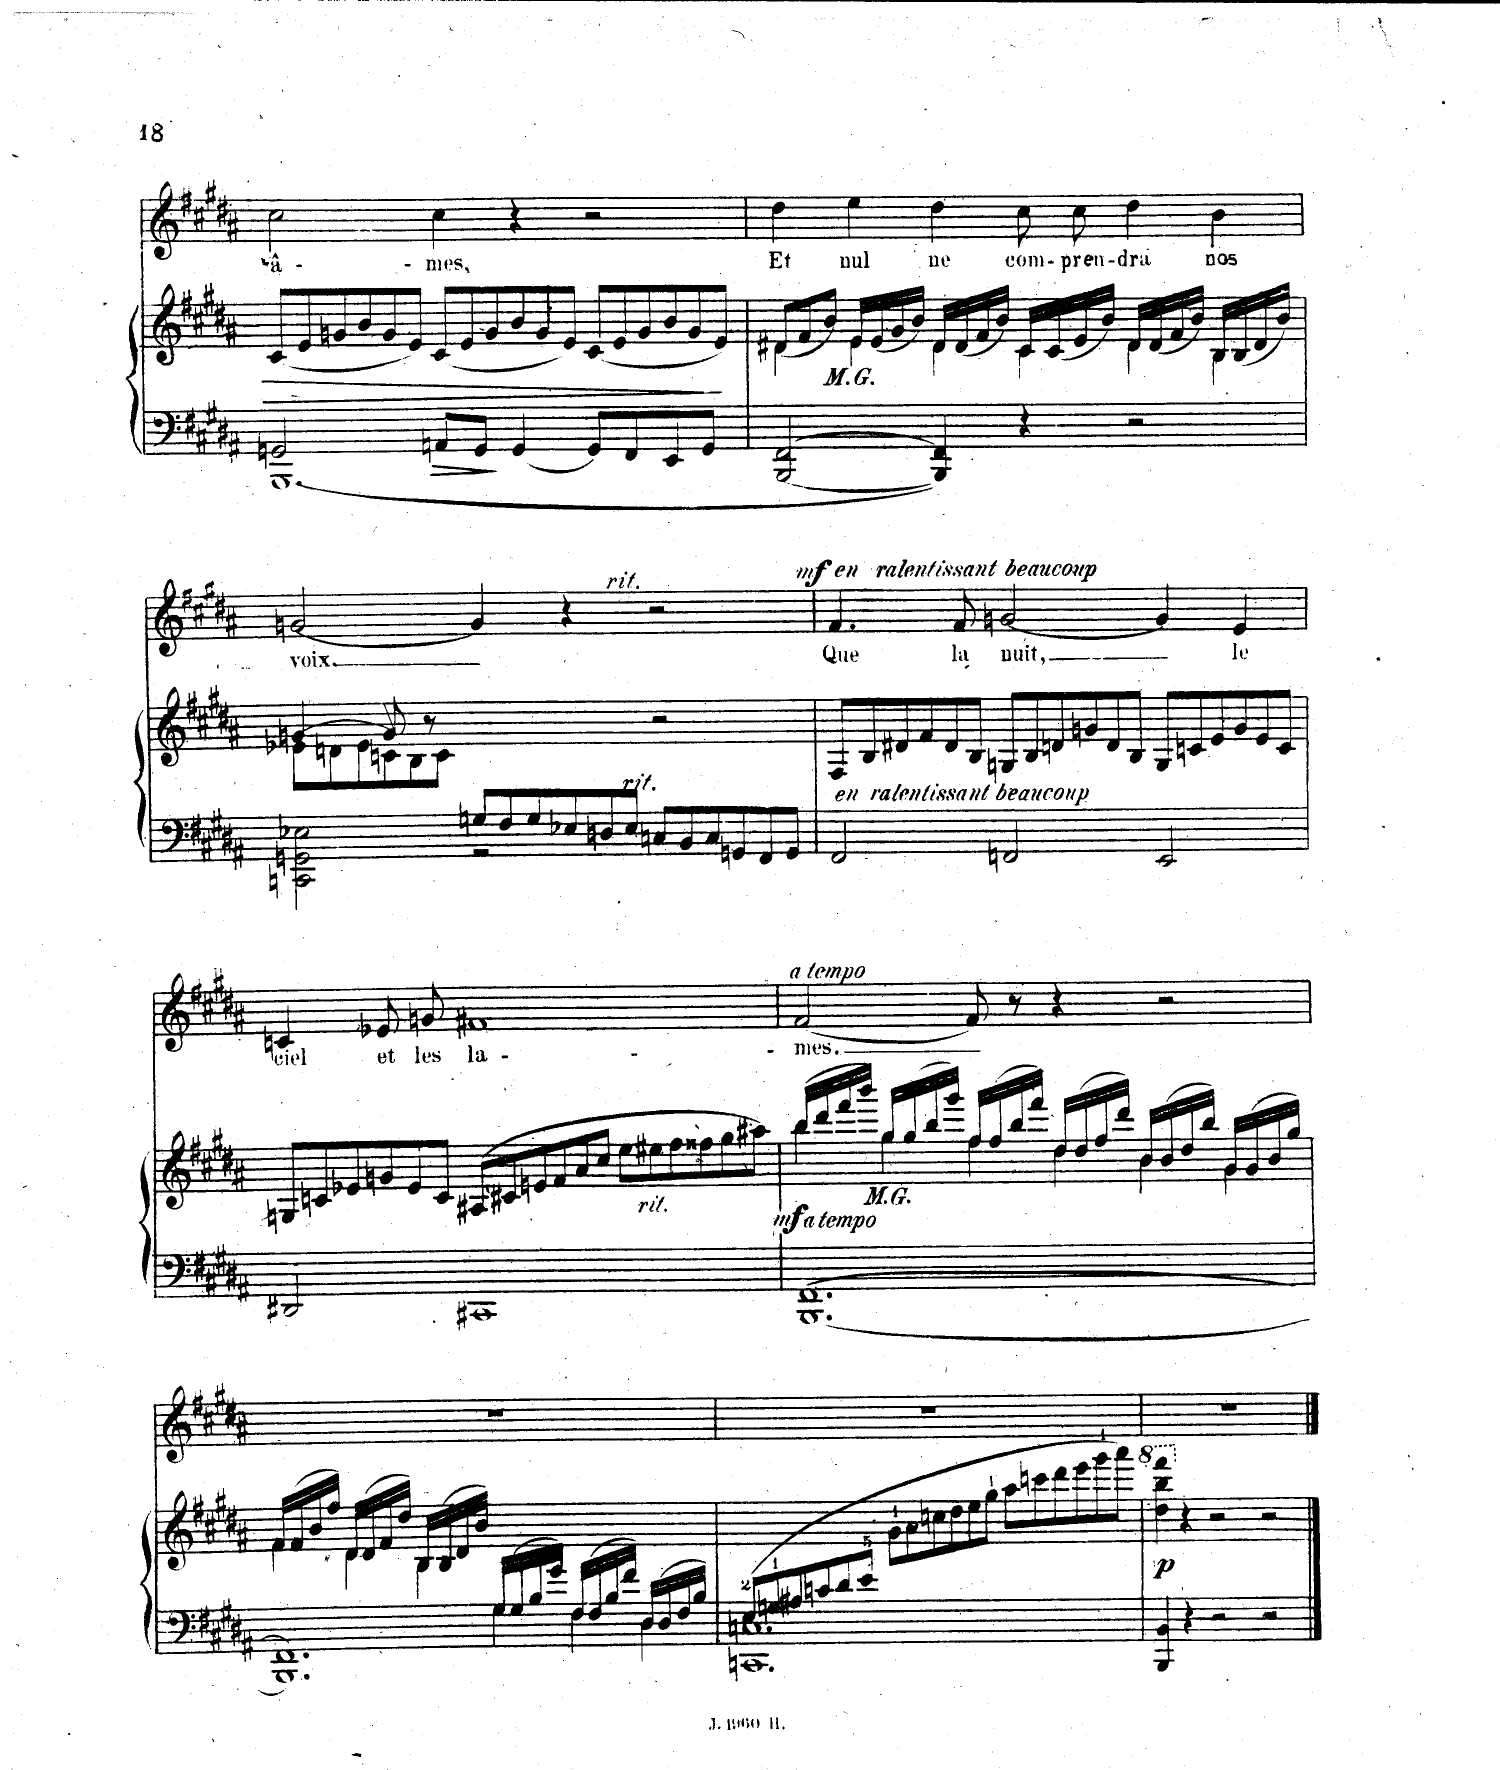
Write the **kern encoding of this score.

**kern	**kern	**dynam	**kern	**text	**dynam
*part2	*part2	*part2	*part1	*part1	*part1
*staff3	*staff2	*staff2/3	*staff1	*staff1	*staff1
*I"Piano	*	*	*I"Chant Voice	*	*
*I'Pno	*	*	*	*	*
*clefF4	*clefG2	*	*clefG2	*	*
*k[f#c#g#d#a#]	*k[f#c#g#d#a#]	*	*k[f#c#g#d#a#]	*	*
*M3/2	*M3/2	*	*M3/2	*	*
=28	=28	=28	=28	=28	=28
*^	*	*	*	*	*
!	!	!	!LO:HP:b	!	!	!
2GGn/	1.BBB	(12c#/L	>	2cc#\	â-	.
.	.	12e/	.	.	.	.
.	.	12gn/	.	.	.	.
.	.	12b/	.	.	.	.
.	.	12g/	.	.	.	.
.	.	12e/J)	.	.	.	.
8AAn/L	.	(12c#/L	.	4cc#\	-mes,	.
.	.	12e/	.	.	.	.
8GG/J	.	.	.	.	.	.
.	.	12g/	.	.	.	.
[<4GG/	.	12b/	.	4r	.	.
.	.	12g/	.	.	.	.
.	.	12e/J)	.	.	.	.
8GG/L]	.	(12c#/L	.	2r	.	.
.	.	12e/	.	.	.	.
8FF#/	.	.	.	.	.	.
.	.	12g/	.	.	.	.
8EE/	.	12b/	.	.	.	.
.	.	12g/	.	.	.	.
8GG/J	.	.	.	.	.	.
.	.	12e/J)	.	.	.	.
*v	*v	*	*	*	*	*
.	.	]	.	.	.
=29	=29	=29	=29	=29	=29
*	*Xbrackettup	*	*	*	*
*	*^	*	*	*	*
[2BBB/ [2FF#/	(<12d#X/L	4d#\	.	4dd#\	Et	.
.	12f#/	.	.	.	.	.
.	12b/J)	.	.	.	.	.
!	!LO:TX:b:t=M.G.	!	!	!	!	!
.	16e/LL	4e\	.	4ee\	nul	.
.	(<16e/	.	.	.	.	.
.	16g#/	.	.	.	.	.
.	16b/JJ)	.	.	.	.	.
4BBB/] 4FF#/]	16d#/LL	4d#\	.	4dd#\	ne	.
.	(<16d#/	.	.	.	.	.
.	16f#/	.	.	.	.	.
.	16b/JJ)	.	.	.	.	.
4r	16c#/LL	4c#\	.	8cc#\L	com-	.
.	(<16c#/	.	.	.	.	.
.	16e/	.	.	8cc#\J	-pren-	.
.	16b/JJ)	.	.	.	.	.
2r	16d#/LL	4d#\	.	4dd#\	-dra	.
.	(<16d#/	.	.	.	.	.
.	16f#/	.	.	.	.	.
.	16b/JJ)	.	.	.	.	.
.	16B/LL	4B\	.	4b\	nos	.
.	(<16B/	.	.	.	.	.
.	16d#/	.	.	.	.	.
.	16b/JJ)	.	.	.	.	.
=30	=30	=30	=30	=30	=30	=30
*^	*	*	*	*	*	*
*	*^	*	*	*	*	*	*
*	*	*	*	*brackettup	*	*	*	*
1ryy	2ryy	2CCn\ 2GGn\ 2E-X\	[4gn/	12e-X\L	.	[2gn/	voix,	.
.	.	.	.	12dn\	.	.	.	.
.	.	.	.	12e-\	.	.	.	.
.	.	.	8g/]	12cn\	.	.	.	.
.	.	.	.	12B\	.	.	.	.
.	.	.	8r	.	.	.	.	.
.	.	.	.	12c\J	.	.	.	.
.	12Gn/L	2r	2ryy	2ryy	.	4g/]	.	.
.	12F#/	.	.	.	.	.	.	.
.	12G/	.	.	.	.	.	.	.
.	12E-/	.	.	.	.	4r	.	.
.	12Dn/	.	.	.	.	.	.	.
.	12E-/J	.	.	.	.	.	.	.
!	!	!	!	!	!	!LO:TX:a:B:t=rit.	!	!
!	!	!	!LO:TX:b:B:t=rit.	!	!	!	!	!
12Cn/L	2ryy	2ryy	2ryy	2r	.	2r	.	.
12BB/	.	.	.	.	.	.	.	.
12C/	.	.	.	.	.	.	.	.
12GG/	.	.	.	.	.	.	.	.
12FF#/	.	.	.	.	.	.	.	.
12GG/J	.	.	.	.	.	.	.	.
*v	*v	*v	*	*	*	*	*	*
*	*v	*v	*	*	*	*
=31	=31	=31	=31	=31	=31
!	!	!	!LO:TX:a:B:t=en ralentissant beaucoup	!	!
!	!LO:TX:b:B:t=en ralentissant beaucoup	!	!	!	!
!	!	!	!	!	!LO:DY:a
2FF#/	12F#/L	.	4.f#/	Que	mf
.	12B/	.	.	.	.
.	12d#X/	.	.	.	.
.	12f#/	.	.	.	.
.	12d#/	.	.	.	.
.	.	.	8f#/	la	.
.	12B/J	.	.	.	.
2FFn/	12Gn/L	.	[2gn/	nuit,	.
.	12B/	.	.	.	.
.	12dn/	.	.	.	.
.	12gn/	.	.	.	.
.	12d/	.	.	.	.
.	12B/J	.	.	.	.
2EE/	12G/L	.	4g/]	.	.
.	12cn/	.	.	.	.
.	12e/	.	.	.	.
.	12g/	.	4e/	le	.
.	12e/	.	.	.	.
.	12c/J	.	.	.	.
=32	=32	=32	=32	=32	=32
2DD#X/	12Gn/L	.	4cn/	ciel	.
.	12cn/	.	.	.	.
.	12e-X/	.	.	.	.
.	12gn/	.	8e-X/L	et	.
.	12e-/	.	.	.	.
.	.	.	8gn/J	les	.
.	12c/J	.	.	.	.
1CC#X	(12A#X/L	.	1f#X	la-	.
.	12c#X/	.	.	.	.
.	12en/	.	.	.	.
.	12f#/	.	.	.	.
.	12a#/	.	.	.	.
.	12cc#/J	.	.	.	.
!	!LO:TX:b:B:t=rit.	!	!	!	!
.	12ee\L	.	.	.	.
.	12ee#X\	.	.	.	.
.	12ff#\	.	.	.	.
.	12ff##X\	.	.	.	.
.	12gg#\	.	.	.	.
.	12aa#X\J)	.	.	.	.
=33	=33	=33	=33	=33	=33
*	*^	*	*	*	*
!	!	!	!	!LO:TX:a:B:t=a tempo	!	!
!	!LO:TX:b:B:t=a tempo	!	!	!	!	!
!	!	!	!LO:DY:b	!	!	!
[1.BBB [1.FF#	(16bb/LL	4bb\	mf	[2f#/	-mes.	.
.	16ddd#/	.	.	.	.	.
.	16fff#/	.	.	.	.	.
.	16bbb/JJ)	.	.	.	.	.
!	!LO:TX:b:t=M.G.	!	!	!	!	!
.	16gg#/LL	4gg#\	.	.	.	.
.	(16gg#/	.	.	.	.	.
.	16bb/	.	.	.	.	.
.	16ggg#/JJ)	.	.	.	.	.
.	16ff#/LL	4ff#\	.	8f#/]	.	.
.	(16ff#/	.	.	.	.	.
.	16bb/	.	.	8r	.	.
.	16fff#/JJ)	.	.	.	.	.
.	16dd#/LL	4dd#\	.	4r	.	.
.	(16dd#/	.	.	.	.	.
.	16ff#/	.	.	.	.	.
.	16ddd#/JJ)	.	.	.	.	.
.	16b/LL	4b\	.	2r	.	.
.	(16b/	.	.	.	.	.
.	16dd#/	.	.	.	.	.
.	16bb/JJ)	.	.	.	.	.
.	16g#/LL	4g#\	.	.	.	.
.	(16g#/	.	.	.	.	.
.	16b/	.	.	.	.	.
.	16gg#/JJ)	.	.	.	.	.
=34	=34	=34	=34	=34	=34	=34
*^	*	*	*	*	*	*
*	*^	*	*	*	*	*	*
2.ryy	2.ryy	1.BBB] 1.FF#]	(16f#/LL	4f#\	.	1.r	.	.
.	.	.	16f#/	.	.	.	.	.
.	.	.	16b/	.	.	.	.	.
.	.	.	16ff#/JJ)	.	.	.	.	.
.	.	.	16d#/LL	4d#\	.	.	.	.
.	.	.	(16d#/	.	.	.	.	.
.	.	.	16f#/	.	.	.	.	.
.	.	.	16dd#/JJ)	.	.	.	.	.
.	.	.	16B/LL	4B\	.	.	.	.
.	.	.	(16B/	.	.	.	.	.
.	.	.	16d#/	.	.	.	.	.
.	.	.	16b/JJ)	.	.	.	.	.
16G#/LL	4G#\	.	2.ryy	2.ryy	.	.	.	.
16G#/	.	.	.	.	.	.	.	.
16B/	.	.	.	.	.	.	.	.
16g#/JJ	.	.	.	.	.	.	.	.
16F#/LL	4F#\	.	.	.	.	.	.	.
16F#/	.	.	.	.	.	.	.	.
16B/	.	.	.	.	.	.	.	.
16f#/JJ	.	.	.	.	.	.	.	.
16D#/LL	4D#\	.	.	.	.	.	.	.
16D#/	.	.	.	.	.	.	.	.
16F#/	.	.	.	.	.	.	.	.
16B/JJ	.	.	.	.	.	.	.	.
*	*v	*v	*	*	*	*	*	*
*	*	*v	*v	*	*	*	*
=35	=35	=35	=35	=35	=35	=35
(12E/L	1.CCn 1.Cn	2ryy	.	1.r	.	.
12Gn/	.	.	.	.	.	.
12A#X/	.	.	.	.	.	.
12cn/	.	.	.	.	.	.
12d#/	.	.	.	.	.	.
12e/J	.	.	.	.	.	.
1ryy	.	12g#\L	.	.	.	.
.	.	12a#\	.	.	.	.
.	.	12ccn\	.	.	.	.
.	.	12dd#\	.	.	.	.
.	.	12ee\	.	.	.	.
.	.	12gg#\J	.	.	.	.
.	.	12aa#\L	.	.	.	.
.	.	12cccn\	.	.	.	.
.	.	12ddd#\	.	.	.	.
.	.	12eee\	.	.	.	.
.	.	12ggg#\	.	.	.	.
.	.	12aaa#\J)	.	.	.	.
*v	*v	*	*	*	*	*
=36	=36	=36	=36	=36	=36
*	*8va	*	*	*	*
!	!	!LO:DY:b	!	!	!
4BBB/ 4BB/	4ddd#\ 4bbb\ 4ffff#\	p	1.r	.	.
*	*X8va	*	*	*	*
4r	4r	.	.	.	.
2r	2r	.	.	.	.
2r	2r	.	.	.	.
==	==	==	==	==	==
*-	*-	*-	*-	*-	*-
